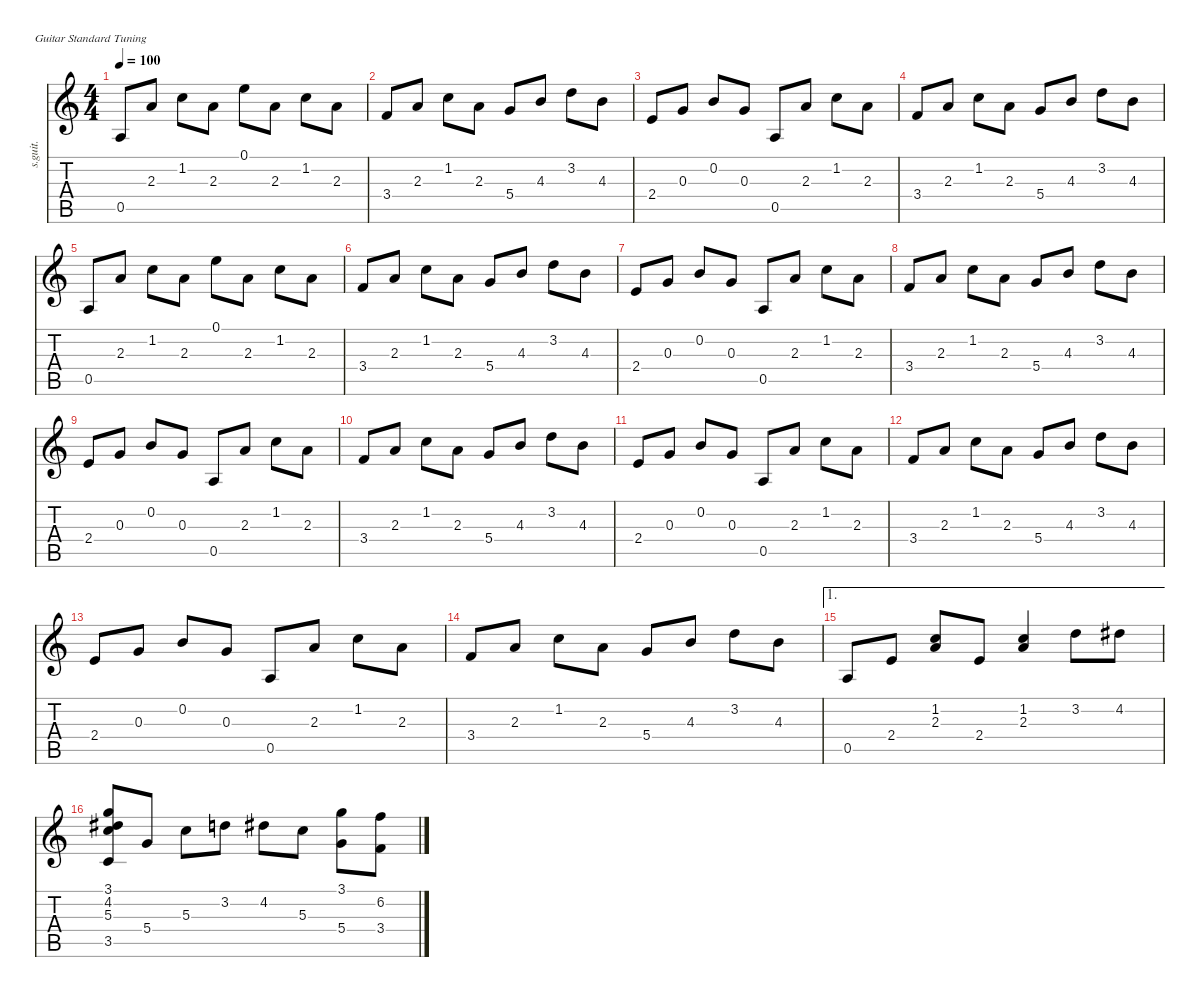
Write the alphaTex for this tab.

\defaultSystemsLayout 4
\hideDynamics
\bracketExtendMode nobrackets
\otherSystemsTrackNameOrientation horizontal
\track ("音轨 1" "s.guit.") {instrument acousticguitarsteel}
\staff {score tabs}
\tuning (E4 B3 G3 D3 A2 E2)
\ts (4 4)
\tempo 100
\clef g2
\ks c
0.5.8{dy f beam Up} 2.3.8{beam Up} 1.2.8{beam Down} 2.3.8{beam Down} 0.1.8{beam Down} 2.3.8{beam Down} 1.2.8{beam Down} 2.3.8{beam Down} |
3.4.8{beam Up} 2.3.8{beam Up} 1.2.8{beam Down} 2.3.8{beam Down} 5.4.8{beam Up} 4.3.8{beam Up} 3.2.8{beam Down} 4.3.8{beam Down} |
2.4.8{beam Up} 0.3.8{beam Up} 0.2.8{beam Up} 0.3.8{beam Up} 0.5.8{beam Up} 2.3.8{beam Up} 1.2.8{beam Down} 2.3.8{beam Down} |
3.4.8{beam Up} 2.3.8{beam Up} 1.2.8{beam Down} 2.3.8{beam Down} 5.4.8{beam Up} 4.3.8{beam Up} 3.2.8{beam Down} 4.3.8{beam Down} |
0.5.8{beam Up} 2.3.8{beam Up} 1.2.8{beam Down} 2.3.8{beam Down} 0.1.8{beam Down} 2.3.8{beam Down} 1.2.8{beam Down} 2.3.8{beam Down} |
3.4.8{beam Up} 2.3.8{beam Up} 1.2.8{beam Down} 2.3.8{beam Down} 5.4.8{beam Up} 4.3.8{beam Up} 3.2.8{beam Down} 4.3.8{beam Down} |
2.4.8{beam Up} 0.3.8{beam Up} 0.2.8{beam Up} 0.3.8{beam Up} 0.5.8{beam Up} 2.3.8{beam Up} 1.2.8{beam Down} 2.3.8{beam Down} |
3.4.8{beam Up} 2.3.8{beam Up} 1.2.8{beam Down} 2.3.8{beam Down} 5.4.8{beam Up} 4.3.8{beam Up} 3.2.8{beam Down} 4.3.8{beam Down} |
2.4.8{beam Up} 0.3.8{beam Up} 0.2.8{beam Up} 0.3.8{beam Up} 0.5.8{beam Up} 2.3.8{beam Up} 1.2.8{beam Down} 2.3.8{beam Down} |
3.4.8{beam Up} 2.3.8{beam Up} 1.2.8{beam Down} 2.3.8{beam Down} 5.4.8{beam Up} 4.3.8{beam Up} 3.2.8{beam Down} 4.3.8{beam Down} |
2.4.8{beam Up} 0.3.8{beam Up} 0.2.8{beam Up} 0.3.8{beam Up} 0.5.8{beam Up} 2.3.8{beam Up} 1.2.8{beam Down} 2.3.8{beam Down} |
3.4.8{beam Up} 2.3.8{beam Up} 1.2.8{beam Down} 2.3.8{beam Down} 5.4.8{beam Up} 4.3.8{beam Up} 3.2.8{beam Down} 4.3.8{beam Down} |
2.4.8{beam Up} 0.3.8{beam Up} 0.2.8{beam Up} 0.3.8{beam Up} 0.5.8{beam Up} 2.3.8{beam Up} 1.2.8{beam Down} 2.3.8{beam Down} |
3.4.8{beam Up} 2.3.8{beam Up} 1.2.8{beam Down} 2.3.8{beam Down} 5.4.8{beam Up} 4.3.8{beam Up} 3.2.8{beam Down} 4.3.8{beam Down} |
\ae 1
0.5.8{beam Up} 2.4.8{beam Up} (1.2 2.3).8{beam Up} 2.4.8{beam Up} (1.2 2.3).4{beam Up} 3.2.8{beam Down} 4.2{acc #}.8{beam Down} |
(3.1 4.2{acc #} 5.3 3.5).8{beam Up} 5.4.8{beam Up} 5.3.8{beam Down} 3.2.8{beam Down} 4.2{acc #}.8{beam Down} 5.3.8{beam Down} (3.1 5.4).8{beam Down} (6.2 3.4).8{beam Down}
